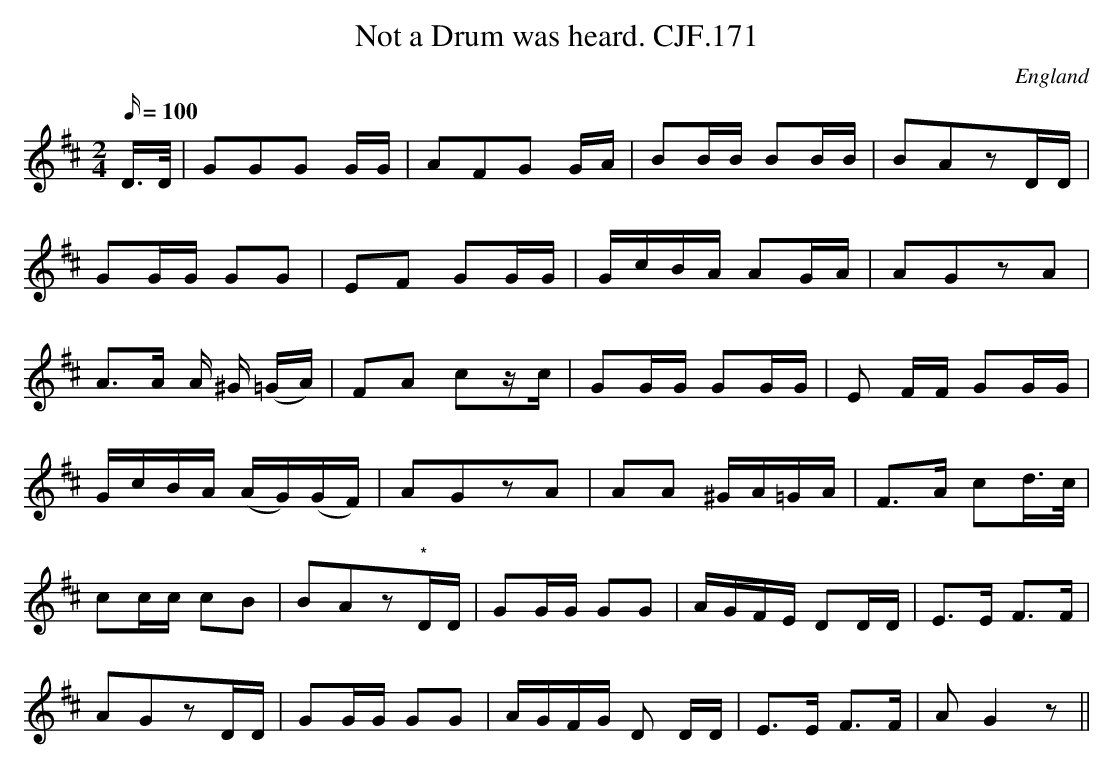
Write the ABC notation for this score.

X:1
T:Not a Drum was heard. CJF.171
M:2/4
L:1/16
Q:100
O:England
K:D
D>D|G2G2G2 GG|A2F2G2 GA|B2BB B2BB|B2A2z2DD|!\
G2GG G2G2|E2F2 G2GG|GcBA A2GA|
A2G2z2A2|!A3A A ^G (=GA)|F2A2 hc2zc|G2GG G2GG|\
hE2 FF G2GG|!GcBA (AG)(GF)|A2G2z2A2|
A2A2 ^GA=GA|F3A c2d>c|!c2cc c2B2|B2A2z2"*"DD|\
G2GG G2G2|AGFE D2DD|E3E F3F|!
A2G2z2DD|G2GG G2G2|AGFG hD2 DD|E3E F3F|A2G4z2||
